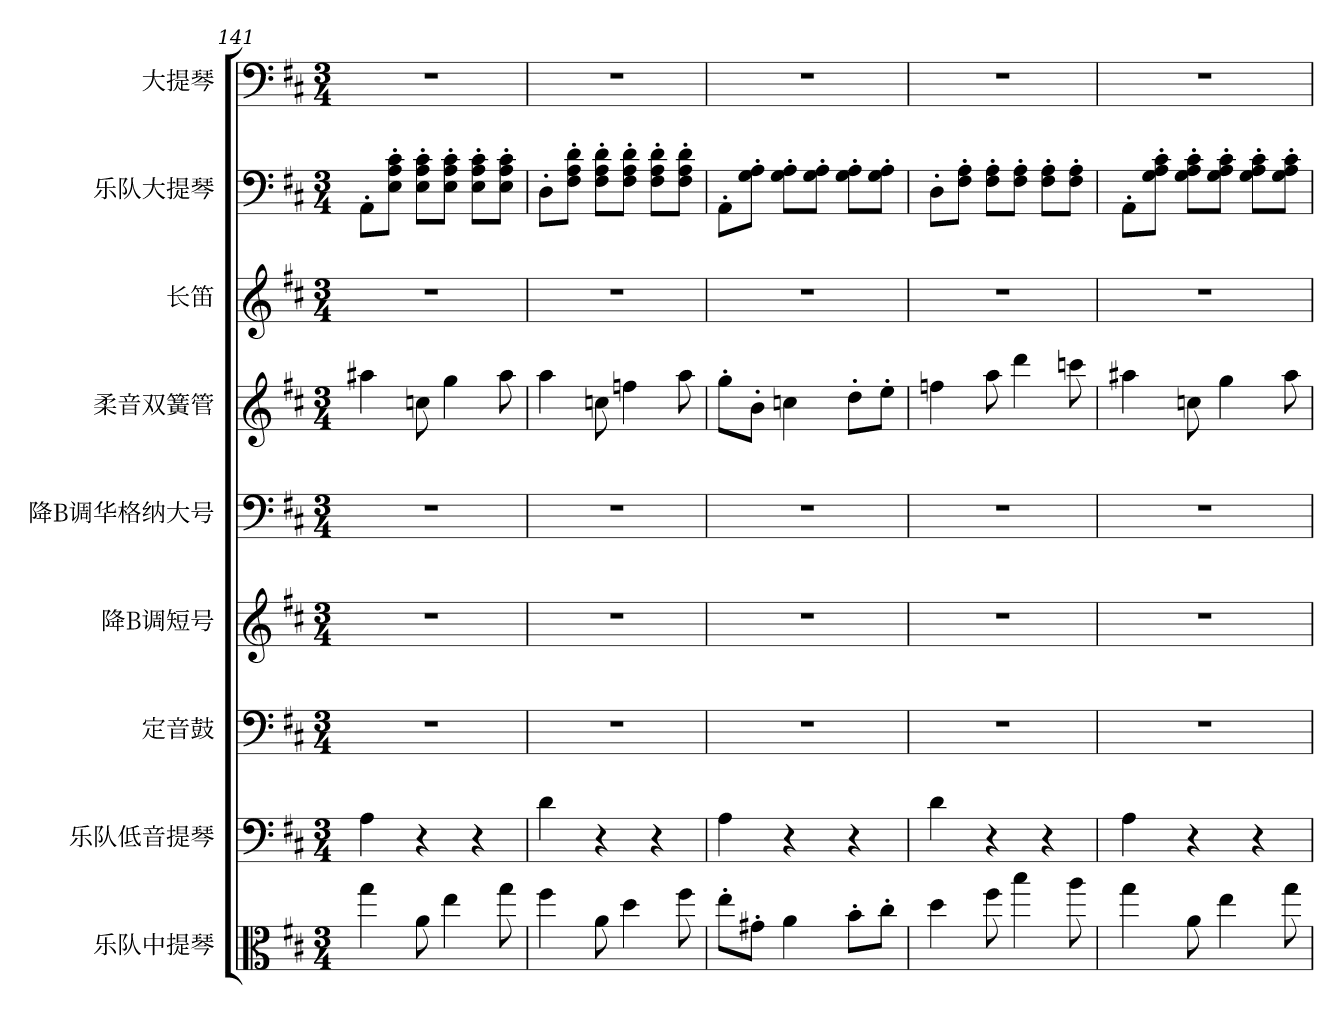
**kern	**kern	**kern	**kern	**kern	**kern	**kern	**kern	**kern
*part9	*part8	*part7	*part6	*part5	*part4	*part3	*part2	*part1
*staff9	*staff8	*staff7	*staff6	*staff5	*staff4	*staff3	*staff2	*staff1
*I"乐队中提琴	*I"乐队低音提琴	*I"定音鼓	*I"降B调短号	*I"降B调华格纳大号	*I"柔音双簧管	*I"长笛	*I"乐队大提琴	*I"大提琴
*clefC3	*clefF4	*clefF4	*clefG2	*clefF4	*clefG2	*clefG2	*clefF4	*clefF4
*	*ITrd7c12	*	*ITrd1c2	*ITrd1c2	*ITrd2c3	*	*	*
*k[f#c#]	*k[f#c#]	*k[f#c#]	*k[]	*k[]	*k[f#c#g#d#a#]	*k[f#c#]	*k[f#c#]	*k[f#c#]
*M3/4	*M3/4	*M3/4	*M3/4	*M3/4	*M3/4	*M3/4	*M3/4	*M3/4
=141	=141	=141	=141	=141	=141	=141	=141	=141
4gg\	4AA\	2.r	2.r	2.r	4ff##X\	2.r	8AA'\L	2.r
.	.	.	.	.	.	.	8E\' 8A\' 8c#\'J	.
8a\	4r	.	.	.	8an\	.	8E\' 8A\' 8c#\'L	.
4ee\	.	.	.	.	4ee\	.	8E\' 8A\' 8c#\'J	.
.	4r	.	.	.	.	.	8E\' 8A\' 8c#\'L	.
8gg\	.	.	.	.	8ff##\	.	8E\' 8A\' 8c#\'J	.
=142	=142	=142	=142	=142	=142	=142	=142	=142
4ff#\	4D\	2.r	2.r	2.r	4ff#\	2.r	8D'\L	2.r
.	.	.	.	.	.	.	8F#\' 8A\' 8d\'J	.
8a\	4r	.	.	.	8an\	.	8F#\' 8A\' 8d\'L	.
4dd\	.	.	.	.	4ddn\	.	8F#\' 8A\' 8d\'J	.
.	4r	.	.	.	.	.	8F#\' 8A\' 8d\'L	.
8ff#\	.	.	.	.	8ff#\	.	8F#\' 8A\' 8d\'J	.
=143	=143	=143	=143	=143	=143	=143	=143	=143
8ee'\L	4AA\	2.r	2.r	2.r	8ee'\L	2.r	8AA'\L	2.r
8g#X'\J	.	.	.	.	8g#'\J	.	8G\' 8A\'J	.
4a\	4r	.	.	.	4an\	.	8G\' 8A\'L	.
.	.	.	.	.	.	.	8G\' 8A\'J	.
8b'\L	4r	.	.	.	8b'\L	.	8G\' 8A\'L	.
8cc#'\J	.	.	.	.	8cc#'\J	.	8G\' 8A\'J	.
!!LO:PB:g=z
=144	=144	=144	=144	=144	=144	=144	=144	=144
4dd\	4D\	2.r	2.r	2.r	4ddn\	2.r	8D'\L	2.r
.	.	.	.	.	.	.	8F#\' 8A\'J	.
8ff#\	4r	.	.	.	8ff#\	.	8F#\' 8A\'L	.
4bb\	.	.	.	.	4bb\	.	8F#\' 8A\'J	.
.	4r	.	.	.	.	.	8F#\' 8A\'L	.
8aa\	.	.	.	.	8aan\	.	8F#\' 8A\'J	.
=145	=145	=145	=145	=145	=145	=145	=145	=145
4gg\	4AA\	2.r	2.r	2.r	4ff##X\	2.r	8AA'\L	2.r
.	.	.	.	.	.	.	8G\' 8A\' 8c#\'J	.
8a\	4r	.	.	.	8an\	.	8G\' 8A\' 8c#\'L	.
4ee\	.	.	.	.	4ee\	.	8G\' 8A\' 8c#\'J	.
.	4r	.	.	.	.	.	8G\' 8A\' 8c#\'L	.
8gg\	.	.	.	.	8ff##\	.	8G\' 8A\' 8c#\'J	.
=	=	=	=	=	=	=	=	=
*-	*-	*-	*-	*-	*-	*-	*-	*-
